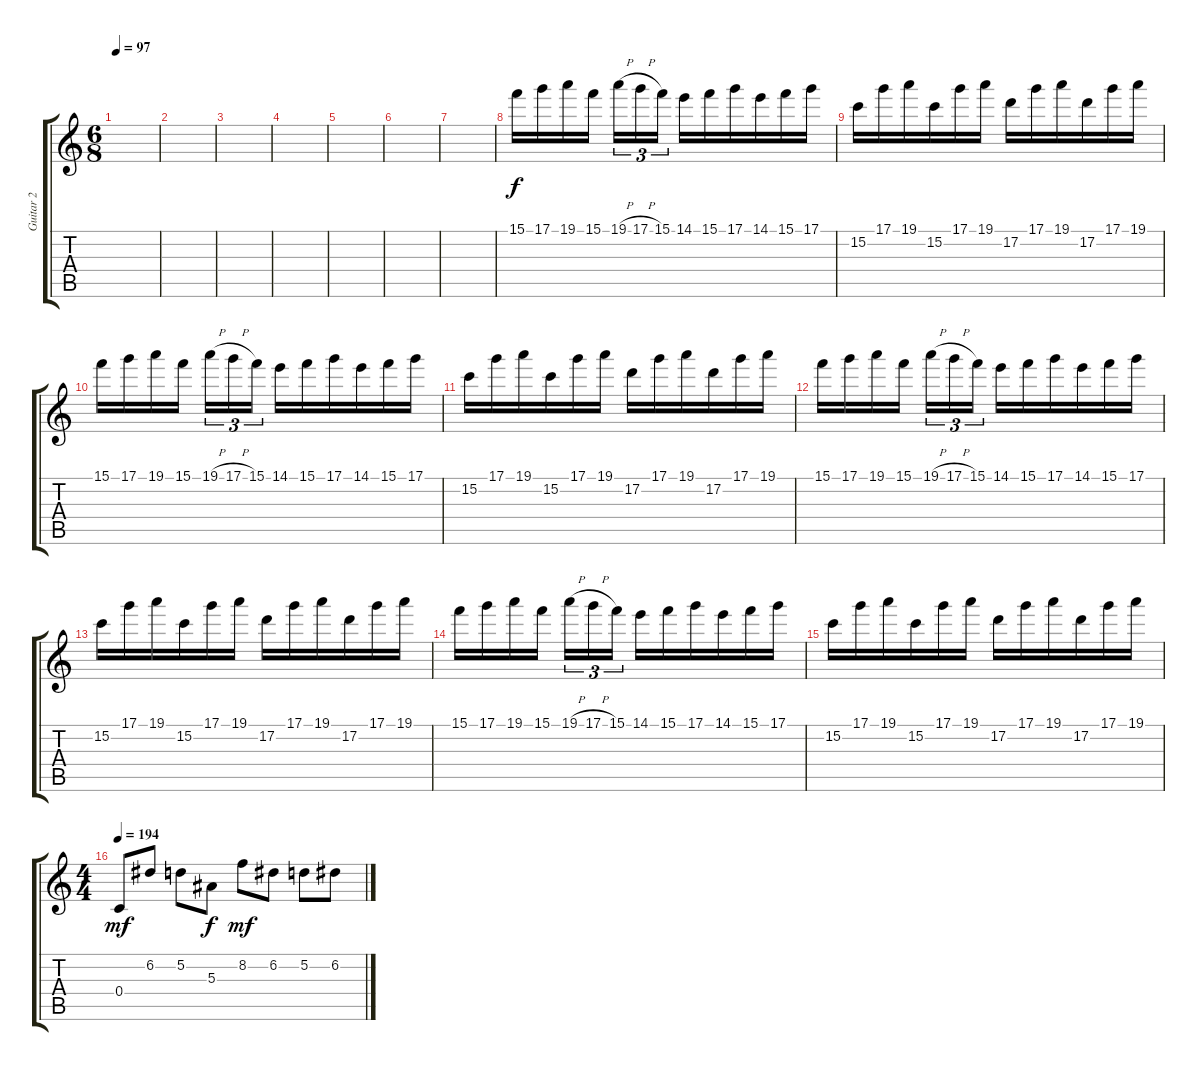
\track ("Guitar 2" "Guitar 2") {instrument distortionguitar}
\staff {score tabs}
\tuning (D4 A3 F3 C3 G2 D2) {hide}
\ts (6 8)
\tempo 97
\clef g2
\ks c
|
|
|
|
|
|
|
15.1.16 17.1.16 19.1.16 15.1.16{beam splitsecondary} 19.1{h}.16{tu (3 2)} 17.1{h}.16{tu (3 2)} 15.1.16{tu (3 2)} 14.1.16 15.1.16 17.1.16 14.1.16 15.1.16 17.1.16 |
15.2.16 17.1.16 19.1.16 15.2.16 17.1.16 19.1.16 17.2.16 17.1.16 19.1.16 17.2.16 17.1.16 19.1.16 |
15.1.16 17.1.16 19.1.16 15.1.16{beam splitsecondary} 19.1{h}.16{tu (3 2)} 17.1{h}.16{tu (3 2)} 15.1.16{tu (3 2)} 14.1.16 15.1.16 17.1.16 14.1.16 15.1.16 17.1.16 |
15.2.16 17.1.16 19.1.16 15.2.16 17.1.16 19.1.16 17.2.16 17.1.16 19.1.16 17.2.16 17.1.16 19.1.16 |
15.1.16 17.1.16 19.1.16 15.1.16{beam splitsecondary} 19.1{h}.16{tu (3 2)} 17.1{h}.16{tu (3 2)} 15.1.16{tu (3 2)} 14.1.16 15.1.16 17.1.16 14.1.16 15.1.16 17.1.16 |
15.2.16 17.1.16 19.1.16 15.2.16 17.1.16 19.1.16 17.2.16 17.1.16 19.1.16 17.2.16 17.1.16 19.1.16 |
15.1.16 17.1.16 19.1.16 15.1.16{beam splitsecondary} 19.1{h}.16{tu (3 2)} 17.1{h}.16{tu (3 2)} 15.1.16{tu (3 2)} 14.1.16 15.1.16 17.1.16 14.1.16 15.1.16 17.1.16 |
15.2.16 17.1.16 19.1.16 15.2.16 17.1.16 19.1.16 17.2.16 17.1.16 19.1.16 17.2.16 17.1.16 19.1.16 |
\ts (4 4)
\tempo 194
0.4.8{dy mf} 6.2.8 5.2.8 5.3.8{dy f} 8.2.8{dy mf} 6.2.8 5.2.8 6.2.8
